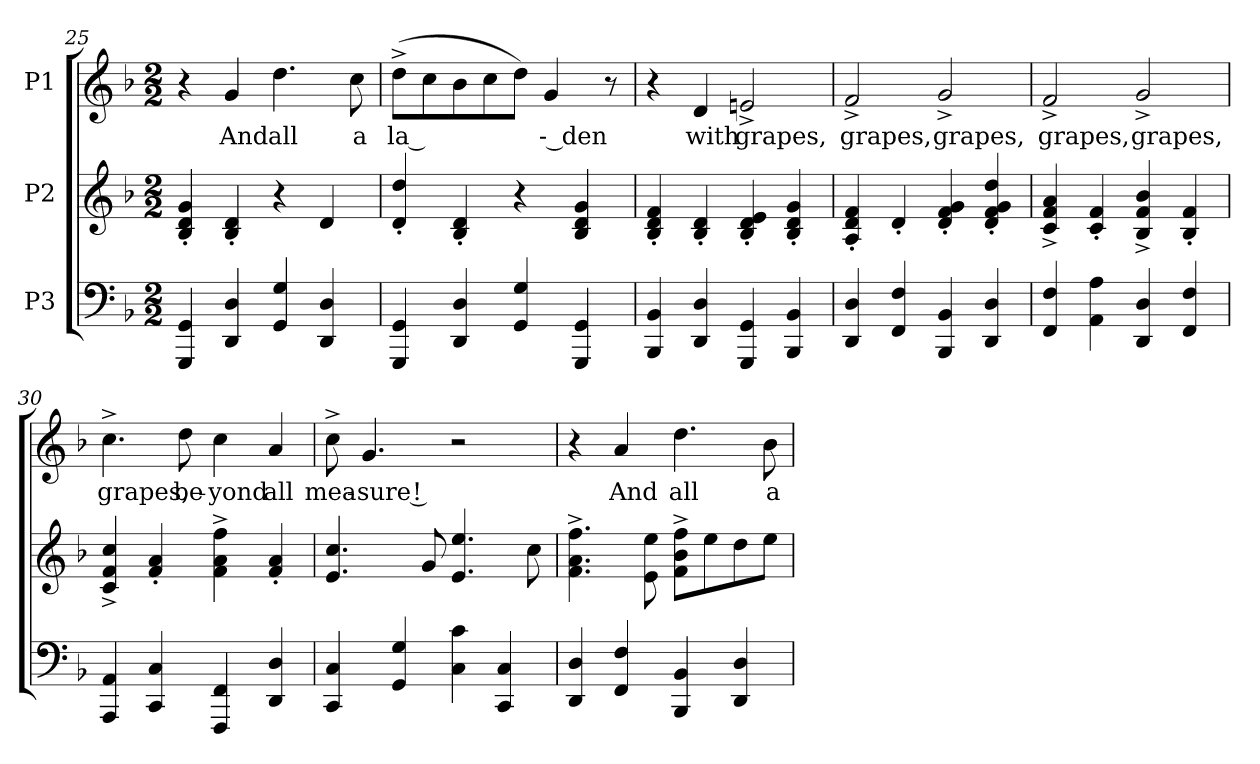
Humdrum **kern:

**kern	**kern	**kern	**text
*part3	*part2	*part1	*part1
*staff3	*staff2	*staff1	*staff1
*I"P3	*I"P2	*I"P1	*
*clefF4	*clefG2	*clefG2	*
*k[b-]	*k[b-]	*k[b-]	*
*F:	*F:	*F:	*
*M2/2	*M2/2	*M2/2	*
=25	=25	=25	=25
4GGGi/ 4GGi	4B-i/' 4di' 4gi'	4r	.
!	!	!	!LO:LY:b:color=#000000
4DDi/ 4Di	4B-i/' 4di'	4gi/	And
!	!	!	!LO:LY:b:color=#000000
4GGi/ 4Gi	4r	4.ddi\	all
4DDi/ 4Di	4di/	.	.
!	!	!	!LO:LY:b:color=#000000
.	.	8cci\	a
=26	=26	=26	=26
!	!	!	!LO:LY:b:color=#000000
4GGGi/ 4GGi	4di/' 4ddi'	(8dd^i\L	la --
.	.	8cci\	.
4DDi/ 4Di	4B-i/' 4di'	8b-i\	.
.	.	8cci\	.
4GGi/ 4Gi	4r	8ddi\J)	.
!	!	!	!LO:LY:b:color=#000000
.	.	4gi/	-- den
4GGGi/ 4GGi	4B-i/ 4di 4gi	.	.
.	.	8r	.
=27	=27	=27	=27
4BBB-i/ 4BB-i	4B-i/' 4di' 4fi'	4r	.
!	!	!	!LO:LY:b:color=#000000
4DDi/ 4Di	4B-i/' 4di'	4di/	with
!	!	!	!LO:LY:b:color=#000000
4GGGi/ 4GGi	4B-i/' 4di' 4ei'	2en^i/	grapes,
4BBB-i/ 4BB-i	4B-i/' 4di' 4gi'	.	.
!!LO:PB:g=z
=28	=28	=28	=28
!	!	!	!LO:LY:b:color=#000000
4DDi/ 4Di	4Ai/' 4di' 4fi'	2f^i/	grapes,
4FFi/ 4Fi	4d'i/	.	.
!	!	!	!LO:LY:b:color=#000000
4BBB-i/ 4BB-i	4di/' 4fi' 4gi'	2g^i/	grapes,
4DDi/ 4Di	4di/' 4fi' 4gi' 4ddi'	.	.
=29	=29	=29	=29
!	!	!	!LO:LY:b:color=#000000
4FFi/ 4Fi	4ci/^ 4fi^ 4ai^	2f^i/	grapes,
4AAi\ 4Ai	4ci/' 4fi'	.	.
!	!	!	!LO:LY:b:color=#000000
4DDi/ 4Di	4B-i/^ 4fi^ 4b-i^	2g^i/	grapes,
4FFi/ 4Fi	4B-i/' 4fi'	.	.
=30	=30	=30	=30
!	!	!	!LO:LY:b:color=#000000
4AAAi/ 4AAi	4ci/^ 4fi^ 4cci^	4.cc^i\	grapes,
4CCi/ 4Ci	4fi/' 4ai'	.	.
!	!	!	!LO:LY:b:color=#000000
.	.	8ddi\	be-
!	!	!	!LO:LY:b:color=#000000
4FFFi/ 4FFi	4fi\^ 4ai^ 4ffi^	4cci\	-yond
!	!	!	!LO:LY:b:color=#000000
4DDi/ 4Di	4fi/' 4ai'	4ai/	all
=31	=31	=31	=31
!	!	!	!LO:LY:b:color=#000000
4CCi/ 4Ci	4.ei/ 4.cci	8cc^i\	mea-
!	!	!	!LO:LY:b:color=#000000
.	.	4.gi/	-sure !
4GGi/ 4Gi	.	.	.
.	8gi/	.	.
4Ci\ 4ci	4.ei/ 4.eei	2r	.
4CCi/ 4Ci	.	.	.
.	8cci\	.	.
!!LO:LB:g=z
=32	=32	=32	=32
4DDi/ 4Di	4.fi\^ 4.ai^ 4.ffi^	4r	.
!	!	!	!LO:LY:b:color=#000000
4FFi/ 4Fi	.	4ai/	And
.	8ei\ 8eei	.	.
!	!	!	!LO:LY:b:color=#000000
4BBB-i/ 4BB-i	8fi\^ 8b-i^ 8ffi^L	4.ddi\	all
.	8eei\	.	.
4DDi/ 4Di	8ddi\	.	.
!	!	!	!LO:LY:b:color=#000000
.	8eei\J	8b-i\	a
=	=	=	=
*-	*-	*-	*-
